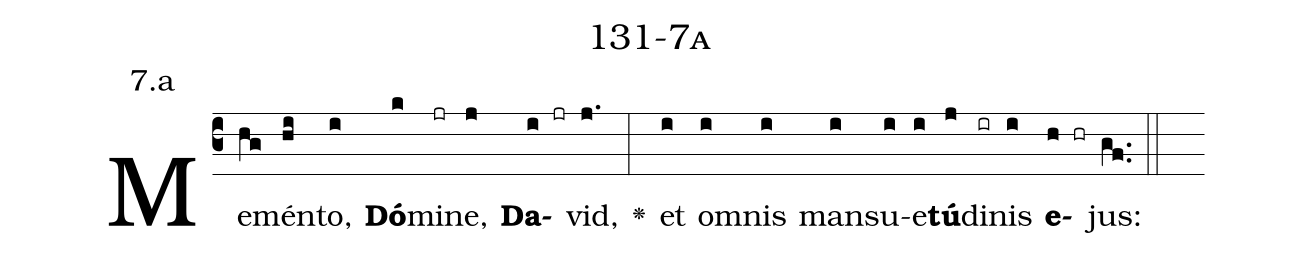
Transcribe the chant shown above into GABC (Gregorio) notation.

name: 131-7a;
annotation: 7.a;
%%
(c3)Me(hg)mén(hi)to,(i) <b>Dó</b>(k)mi(jr)ne,(j) <b>Da</b>(i jr)vid,(j.) <v>\greheightstar</v>(:) et(i) om(i)nis(i) man(i)su(i)e(i)<b>tú</b>(j)di(ir)nis(i) <b>e</b>(h hr)jus:(gf..) (::)


%E(i) u(i) o(j) u(i) a(h) e.(gf..) (::)
